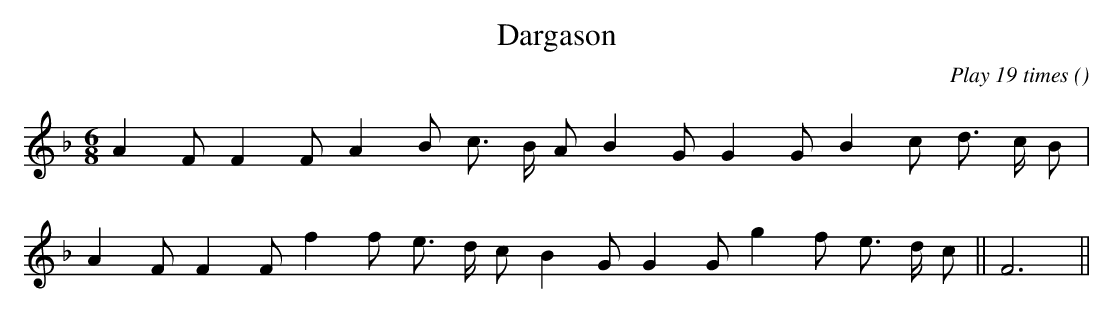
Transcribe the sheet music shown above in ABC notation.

X:1
T: Dargason
C:Play 19 times
O:
M:6/8
K:F
K:F
M:6/8
L:1/16
A4 F2 F4 F2 A4 B2 c3 B A2 B4 G2 G4 G2 B4 c2 d3 c B2 |
A4 F2 F4 F2 f4 f2 e3 d c2 B4 G2 G4 G2 g4 f2 e3 d c2 ||F12 ||
